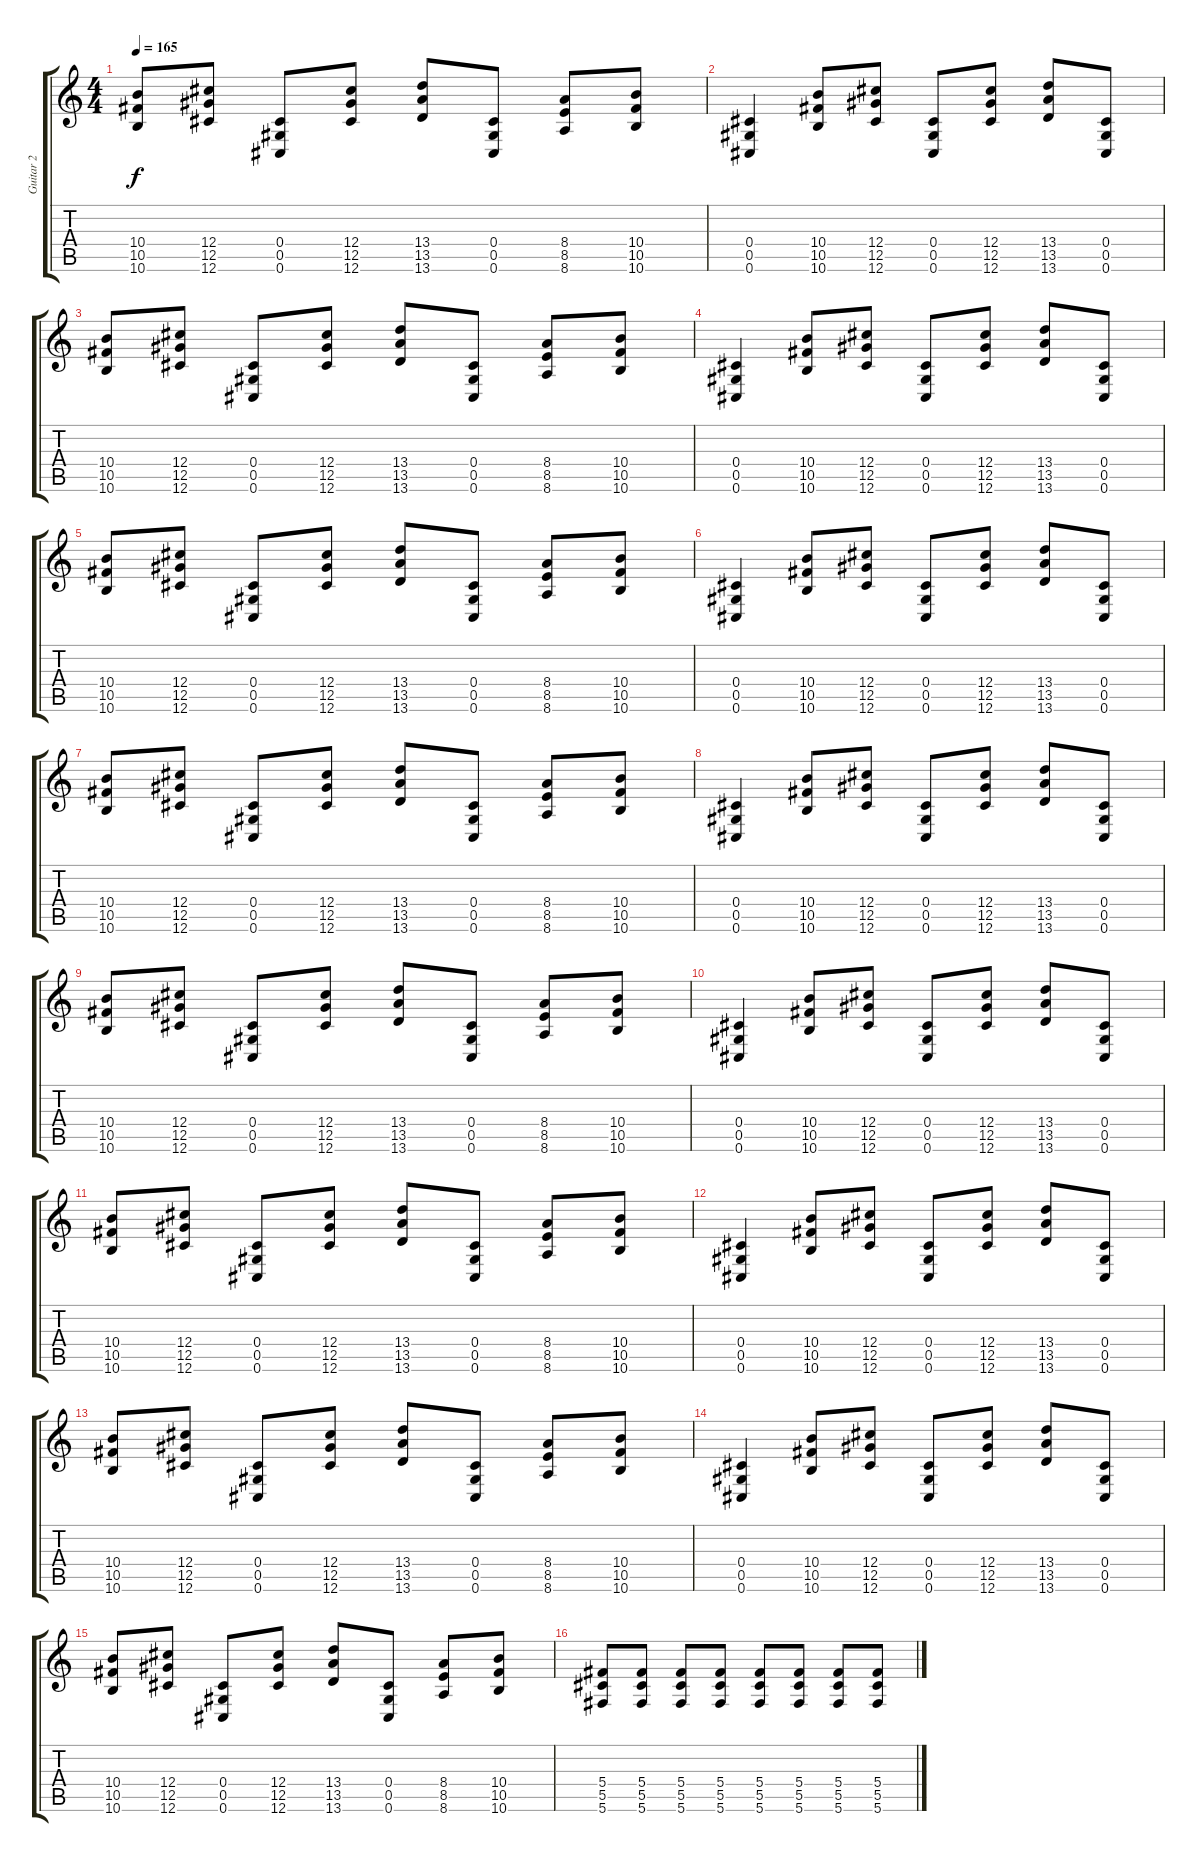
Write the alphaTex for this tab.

\track ("Guitar 2" "Guitar 2") {instrument distortionguitar}
\staff {score tabs}
\tuning (Eb4 Bb3 Gb3 Db3 Ab2 Db2) {hide}
\ts (4 4)
\tempo 165
\clef g2
\ks c
(10.4 10.5 10.6).8{dy f} (12.4 12.5 12.6).8 (0.4 0.5 0.6).8 (12.4 12.5 12.6).8 (13.4 13.5 13.6).8 (0.4 0.5 0.6).8 (8.4 8.5 8.6).8 (10.4 10.5 10.6).8 |
(0.4 0.5 0.6).4 (10.4 10.5 10.6).8 (12.4 12.5 12.6).8 (0.4 0.5 0.6).8 (12.4 12.5 12.6).8 (13.4 13.5 13.6).8 (0.4 0.5 0.6).8 |
(10.4 10.5 10.6).8 (12.4 12.5 12.6).8 (0.4 0.5 0.6).8 (12.4 12.5 12.6).8 (13.4 13.5 13.6).8 (0.4 0.5 0.6).8 (8.4 8.5 8.6).8 (10.4 10.5 10.6).8 |
(0.4 0.5 0.6).4 (10.4 10.5 10.6).8 (12.4 12.5 12.6).8 (0.4 0.5 0.6).8 (12.4 12.5 12.6).8 (13.4 13.5 13.6).8 (0.4 0.5 0.6).8 |
(10.4 10.5 10.6).8 (12.4 12.5 12.6).8 (0.4 0.5 0.6).8 (12.4 12.5 12.6).8 (13.4 13.5 13.6).8 (0.4 0.5 0.6).8 (8.4 8.5 8.6).8 (10.4 10.5 10.6).8 |
(0.4 0.5 0.6).4 (10.4 10.5 10.6).8 (12.4 12.5 12.6).8 (0.4 0.5 0.6).8 (12.4 12.5 12.6).8 (13.4 13.5 13.6).8 (0.4 0.5 0.6).8 |
(10.4 10.5 10.6).8 (12.4 12.5 12.6).8 (0.4 0.5 0.6).8 (12.4 12.5 12.6).8 (13.4 13.5 13.6).8 (0.4 0.5 0.6).8 (8.4 8.5 8.6).8 (10.4 10.5 10.6).8 |
(0.4 0.5 0.6).4 (10.4 10.5 10.6).8 (12.4 12.5 12.6).8 (0.4 0.5 0.6).8 (12.4 12.5 12.6).8 (13.4 13.5 13.6).8 (0.4 0.5 0.6).8 |
(10.4 10.5 10.6).8 (12.4 12.5 12.6).8 (0.4 0.5 0.6).8 (12.4 12.5 12.6).8 (13.4 13.5 13.6).8 (0.4 0.5 0.6).8 (8.4 8.5 8.6).8 (10.4 10.5 10.6).8 |
(0.4 0.5 0.6).4 (10.4 10.5 10.6).8 (12.4 12.5 12.6).8 (0.4 0.5 0.6).8 (12.4 12.5 12.6).8 (13.4 13.5 13.6).8 (0.4 0.5 0.6).8 |
(10.4 10.5 10.6).8 (12.4 12.5 12.6).8 (0.4 0.5 0.6).8 (12.4 12.5 12.6).8 (13.4 13.5 13.6).8 (0.4 0.5 0.6).8 (8.4 8.5 8.6).8 (10.4 10.5 10.6).8 |
(0.4 0.5 0.6).4 (10.4 10.5 10.6).8 (12.4 12.5 12.6).8 (0.4 0.5 0.6).8 (12.4 12.5 12.6).8 (13.4 13.5 13.6).8 (0.4 0.5 0.6).8 |
(10.4 10.5 10.6).8 (12.4 12.5 12.6).8 (0.4 0.5 0.6).8 (12.4 12.5 12.6).8 (13.4 13.5 13.6).8 (0.4 0.5 0.6).8 (8.4 8.5 8.6).8 (10.4 10.5 10.6).8 |
(0.4 0.5 0.6).4 (10.4 10.5 10.6).8 (12.4 12.5 12.6).8 (0.4 0.5 0.6).8 (12.4 12.5 12.6).8 (13.4 13.5 13.6).8 (0.4 0.5 0.6).8 |
(10.4 10.5 10.6).8 (12.4 12.5 12.6).8 (0.4 0.5 0.6).8 (12.4 12.5 12.6).8 (13.4 13.5 13.6).8 (0.4 0.5 0.6).8 (8.4 8.5 8.6).8 (10.4 10.5 10.6).8 |
(5.4 5.5 5.6).8 (5.4 5.5 5.6).8 (5.4 5.5 5.6).8 (5.4 5.5 5.6).8 (5.4 5.5 5.6).8 (5.4 5.5 5.6).8 (5.4 5.5 5.6).8 (5.4 5.5 5.6).8
